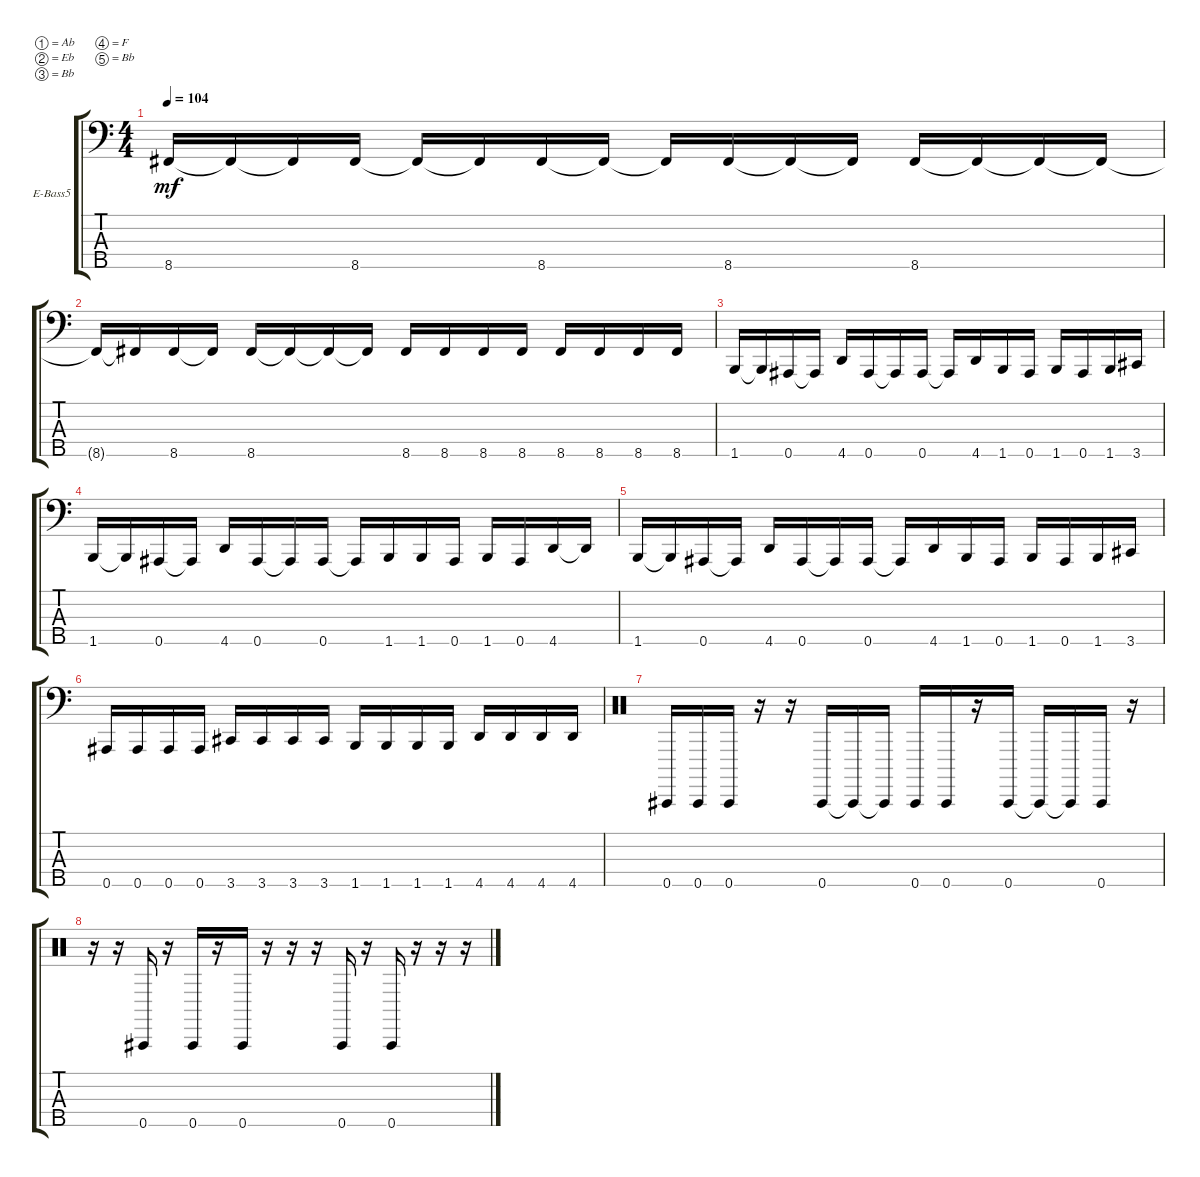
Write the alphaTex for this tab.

\defaultSystemsLayout 4
\bracketExtendMode groupsimilarinstruments
\firstSystemTrackNameOrientation horizontal
\otherSystemsTrackNameOrientation horizontal
\track ("Bass" "E-Bass5") {instrument electricbassfinger}
\staff {score tabs}
\tuning (Ab2 Eb2 Bb1 F1 Bb0)
\ts (4 4)
\tempo 104
\clef f4
\ks c
8.5.16{dy mf} 8.5{t}.16 8.5{t}.16 8.5.16 8.5{t}.16 8.5{t}.16 8.5.16 8.5{t}.16 8.5{t}.16 8.5.16 8.5{t}.16 8.5{t}.16 8.5.16 8.5{t}.16 8.5{t}.16 8.5{t}.16 |
8.5{t}.16 8.5{t}.16 8.5.16 8.5{t}.16 8.5.16 8.5{t}.16 8.5{t}.16 8.5{t}.16 8.5.16 8.5.16 8.5.16 8.5.16 8.5.16 8.5.16 8.5.16 8.5.16 |
1.5.16 1.5{t}.16 0.5.16 0.5{t}.16 4.5.16 0.5.16 0.5{t}.16 0.5.16 0.5{t}.16 4.5.16 1.5.16 0.5.16 1.5.16 0.5.16 1.5.16 3.5.16 |
1.5.16 1.5{t}.16 0.5.16 0.5{t}.16 4.5.16 0.5.16 0.5{t}.16 0.5.16 0.5{t}.16 1.5.16 1.5.16 0.5.16 1.5.16 0.5.16 4.5.16 4.5{t}.16 |
1.5.16 1.5{t}.16 0.5.16 0.5{t}.16 4.5.16 0.5.16 0.5{t}.16 0.5.16 0.5{t}.16 4.5.16 1.5.16 0.5.16 1.5.16 0.5.16 1.5.16 3.5.16 |
0.5.16 0.5.16 0.5.16 0.5.16 3.5.16 3.5.16 3.5.16 3.5.16 1.5.16 1.5.16 1.5.16 1.5.16 4.5.16 4.5.16 4.5.16 4.5.16 |
\clef neutral
0.5.16 0.5.16 0.5.16 r.16 r.16 0.5.16 0.5{t}.16 0.5{t}.16 0.5.16 0.5.16 r.16 0.5.16 0.5{t}.16 0.5{t}.16 0.5.16 r.16 |
r.16 r.16 0.5.16 r.16 0.5.16 r.16 0.5.16 r.16 r.16 r.16 0.5.16 r.16 0.5.16 r.16 r.16 r.16
